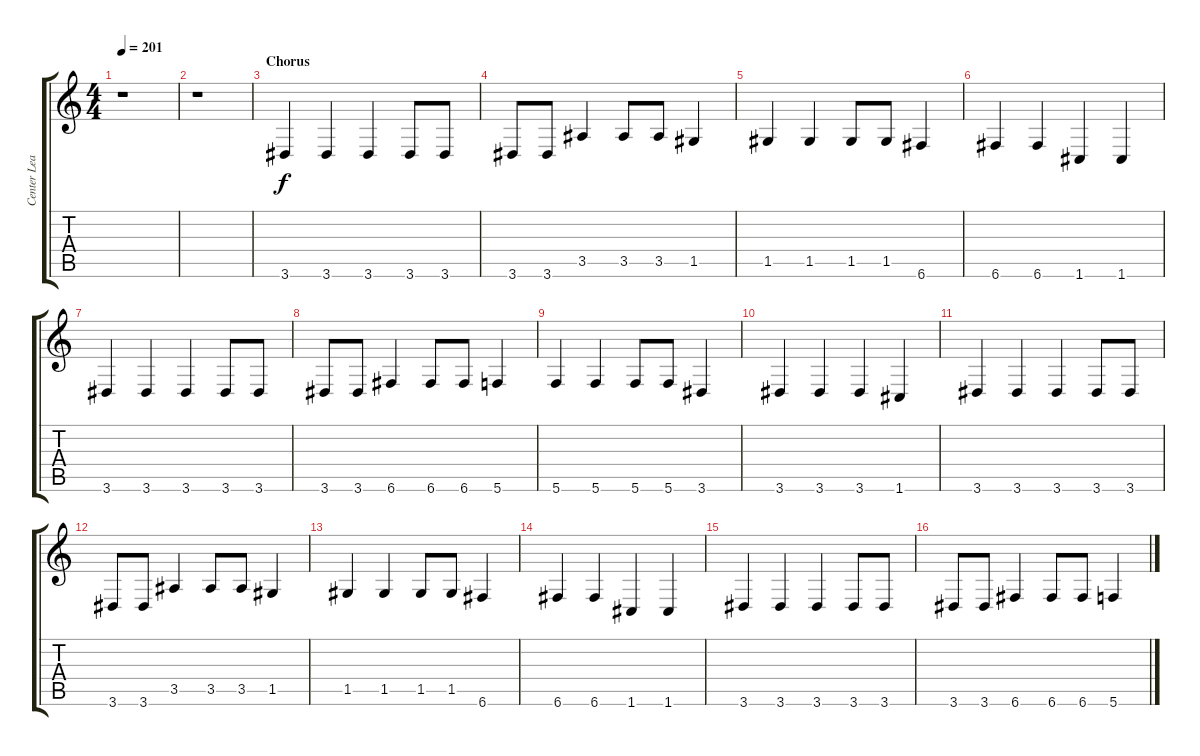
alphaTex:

\track ("Center Lead 2" "Center Lea") {instrument overdrivenguitar}
\staff {score tabs}
\tuning (D4 A3 F3 C3 G2 C2) {hide}
\ts (4 4)
\tempo 201
\clef g2
\ks aminor
r.1{dy f} |
r.1 |
\section ("" "Chorus")
3.6.4 3.6.4 3.6.4 3.6.8 3.6.8 |
3.6.8 3.6.8 3.5.4 3.5.8 3.5.8 1.5.4 |
1.5.4 1.5.4 1.5.8 1.5.8 6.6.4 |
6.6.4 6.6.4 1.6.4 1.6.4 |
3.6.4 3.6.4 3.6.4 3.6.8 3.6.8 |
3.6.8 3.6.8 6.6.4 6.6.8 6.6.8 5.6.4 |
5.6.4 5.6.4 5.6.8 5.6.8 3.6.4 |
3.6.4 3.6.4 3.6.4 1.6.4 |
3.6.4 3.6.4 3.6.4 3.6.8 3.6.8 |
3.6.8 3.6.8 3.5.4 3.5.8 3.5.8 1.5.4 |
1.5.4 1.5.4 1.5.8 1.5.8 6.6.4 |
6.6.4 6.6.4 1.6.4 1.6.4 |
3.6.4 3.6.4 3.6.4 3.6.8 3.6.8 |
3.6.8 3.6.8 6.6.4 6.6.8 6.6.8 5.6.4
